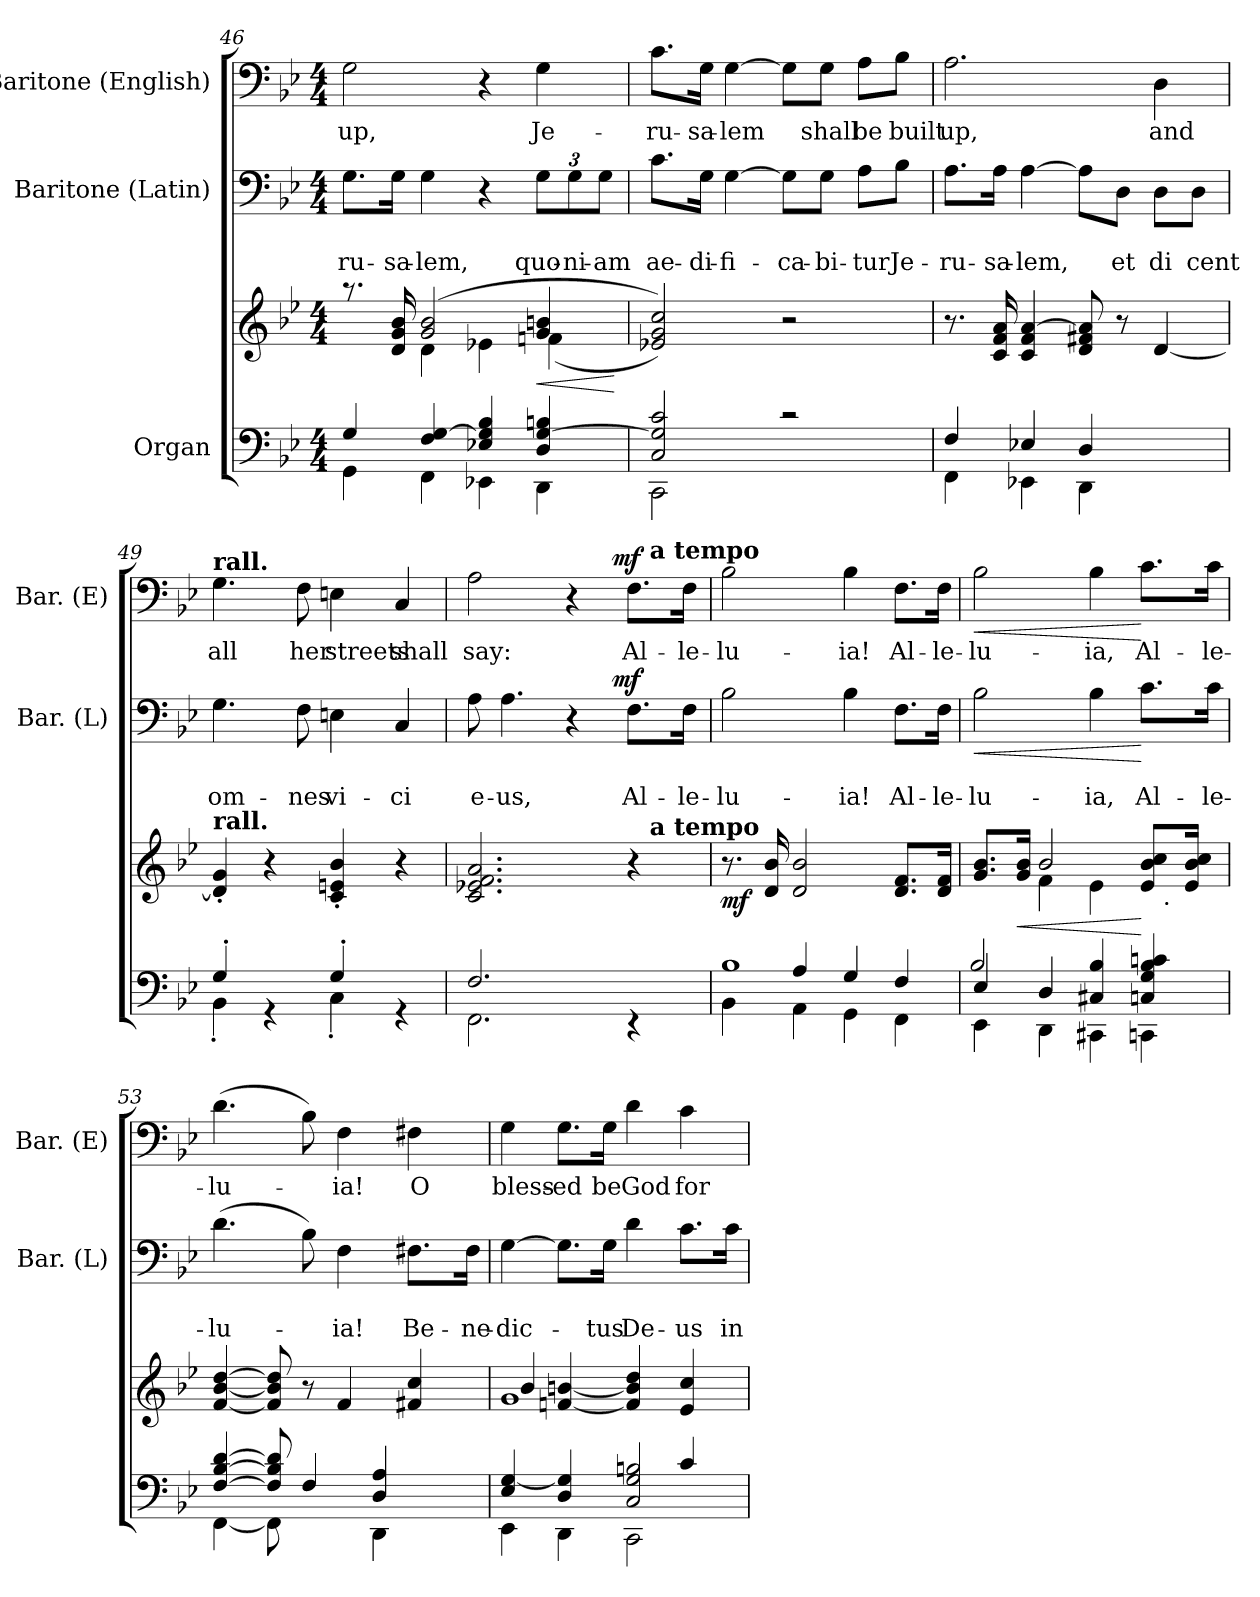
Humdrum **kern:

**kern	**kern	**dynam	**kern	**text	**text	**dynam	**kern	**text	**dynam
*part3	*part3	*part3	*part2	*part2	*part2	*part2	*part1	*part1	*part1
*staff4	*staff3	*staff3/4	*staff2	*staff2	*staff2	*staff2	*staff1	*staff1	*staff1
*I"Organ	*	*	*I"Baritone (Latin)	*	*	*	*I"Baritone (English)	*	*
*	*	*	*I'Bar. (L)	*	*	*	*I'Bar. (E)	*	*
!!LO:PB:g=z
*clefF4	*clefG2	*	*clefF4	*	*	*	*clefF4	*	*
*k[b-e-]	*k[b-e-]	*	*k[b-e-]	*	*	*	*k[b-e-]	*	*
*B-:	*B-:	*	*B-:	*	*	*	*B-:	*	*
*M4/4	*M4/4	*	*M4/4	*	*	*	*M4/4	*	*
=46	=46	=46	=46	=46	=46	=46	=46	=46	=46
*^	*^	*	*	*	*	*	*	*	*
!	!	!	!	!	!	!	!LO:LY:b	!	!	!LO:LY:b	!
4G/	4GG\	8.raa	4ryy	.	8.G\L	.	-ru-	.	2G\	up,	.
!	!	!	!	!	!	!	!LO:LY:b	!	!	!	!
.	.	16d/ 16g/ 16b-/	.	.	16G\Jk	.	-sa-	.	.	.	.
!	!	!	!	!	!	!	!LO:LY:b	!	!	!	!
4F/ [>4G/	4FF\	(2g/ 2b-/	4d\	.	4G\	.	-lem,	.	.	.	.
4E-X/ 4G/] 4B-/	4EE-X\	.	4e-X\	.	4r	.	.	.	4r	.	.
!	!	!	!	!LO:HP:b	!	!	!LO:LY:b	!	!	!LO:LY:b	!
4D/ [>4G/ 4Bn/	4DD\	4g/ 4bn/	(>4fn\	<	12G\L	.	quo-	.	4G\	Je-	.
!	!	!	!	!	!	!	!LO:LY:b:rj	!	!	!	!
.	.	.	.	.	12G\	.	-ni-	.	.	.	.
!	!	!	!	!	!	!	!LO:LY:b	!	!	!	!
.	.	.	.	.	12G\J	.	-am	.	.	.	.
*v	*v	*	*	*	*	*	*	*	*	*	*
*	*v	*v	*	*	*	*	*	*	*	*
.	.	[	.	.	.	.	.	.	.
=47	=47	=47	=47	=47	=47	=47	=47	=47	=47
*^	*	*	*	*	*	*	*	*	*
!	!	!	!	!	!	!LO:LY:b	!	!	!LO:LY:b	!
2C/ 2G/] 2c/	2CC\	2e-X/ 2g/ 2cc/))	.	8.c\L	.	ae-	.	8.c\L	-ru-	.
!	!	!	!	!	!	!LO:LY:b	!	!	!LO:LY:b	!
.	.	.	.	16G\Jk	.	-di-	.	16G\Jk	-sa-	.
!	!	!	!	!	!	!LO:LY:b	!	!	!LO:LY:b	!
.	.	.	.	[>4G\	.	-fi-	.	[>4G\	-lem	.
!	!	!	!	!	!	!LO:LY:b	!	!	!	!
2rc	2ryy	2r	.	8G\L]	.	-ca-	.	8G\L]	.	.
!	!	!	!	!	!	!LO:LY:b	!	!	!LO:LY:b	!
.	.	.	.	8G\J	.	-bi-	.	8G\J	shall	.
!	!	!	!	!	!	!LO:LY:b	!	!	!LO:LY:b	!
.	.	.	.	8A\L	.	-tur	.	8A\L	be	.
!	!	!	!	!	!	!LO:LY:b	!	!	!LO:LY:b	!
.	.	.	.	8B-\J	.	Je-	.	8B-\J	built	.
=48	=48	=48	=48	=48	=48	=48	=48	=48	=48	=48
!	!	!	!	!	!	!LO:LY:b	!	!	!LO:LY:b	!
4F/	4FF\	8.r	.	8.A\L	.	-ru-	.	2.A\	up,	.
!	!	!	!	!	!	!LO:LY:b	!	!	!	!
.	.	16c/ 16f/ 16a/	.	16A\Jk	.	-sa-	.	.	.	.
!	!	!	!	!	!	!LO:LY:b	!	!	!	!
4E-X/	4EE-X\	4c/ 4f/ [>4a/	.	[>4A\	.	-lem,	.	.	.	.
4D/	4DD\	8d/ 8f#X/ 8a/]	.	8A\L]	.	.	.	.	.	.
!	!	!	!	!	!	!LO:LY:b	!	!	!	!
.	.	8r	.	8D\J	.	et	.	.	.	.
!	!	!	!	!	!	!LO:LY:b	!	!	!LO:LY:b	!
4ryy	4ryy	[<4d/	.	8D\L	.	di	.	4D\	and	.
!	!	!	!	!	!	!LO:LY:b	!	!	!	!
.	.	.	.	8D\J	.	cent	.	.	.	.
!!LO:LB:g=z
=49	=49	=49	=49	=49	=49	=49	=49	=49	=49	=49
!	!	!	!	!	!	!	!	!LO:TX:a:B:t=rall.	!	!
!	!	!LO:TX:a:B:t=rall.	!	!	!	!	!	!	!	!
!	!	!	!	!	!	!LO:LY:b	!	!	!LO:LY:b	!
4G'>/	4BB-'<\	4d/]'< 4g/'<	.	4.G\	.	om-	.	4.G\	all	.
4ryy	4rGG	4r	.	.	.	.	.	.	.	.
!	!	!	!	!	!	!LO:LY:b	!	!	!LO:LY:b	!
.	.	.	.	8F\	.	-nes	.	8F\	her	.
!	!	!	!	!	!	!LO:LY:b	!	!	!LO:LY:b	!
4G'>/	4C'<\	4c/'< 4en/'< 4b-/'<	.	4En\	.	vi-	.	4En\	streets	.
!	!	!	!	!	!	!LO:LY:b	!	!	!LO:LY:b	!
4rGG	4ryy	4r	.	4C/	.	-ci	.	4C/	shall	.
=50	=50	=50	=50	=50	=50	=50	=50	=50	=50	=50
!	!	!	!	!	!	!LO:LY:b	!	!	!LO:LY:b	!
*	*	*^	*	*^	*	*	*	*^	*	*
*	*	*	*	*	*	*	*	*	*	*	*^	*	*
2.F/	2.FF\	2.c/ 2.e-X/ 2.f/ 2.a/	2ryy	.	8A\	2ryy	.	e-	.	2A\	2ryy	2ryy	say:	.
!	!	!	!	!	!	!	!	!LO:LY:b	!	!	!	!	!	!
.	.	.	.	.	4.A\	.	.	-us,	.	.	.	.	.	.
.	.	.	4ryy	.	4r	8..ryy	.	.	.	4r	8..ryy	4ryy	.	.
!	!	!	!	!	!	!	!	!	!LO:DY:a	!	!	!	!	!LO:DY:a
.	.	.	.	.	.	4ryy	.	.	mf	.	4ryy	.	.	mf
!	!	!	!	!	!	!	!	!LO:LY:b	!	!	!	!	!LO:LY:b	!
4rEE	4ryy	4r	16ryy	.	8.F\L	.	.	Al-	.	8.F\L	.	16ryy	Al-	.
!	!	!	!	!	!	!	!	!	!	!	!	!LO:TX:a:B:t=a tempo	!	!
!	!	!	!LO:TX:a:B:t=a tempo	!	!	!	!	!	!	!	!	!	!	!
.	.	.	8.ryy	.	.	.	.	.	.	.	.	8.ryy	.	.
!	!	!	!	!	!	!	!	!LO:LY:b	!	!	!	!	!LO:LY:b	!
.	.	.	.	.	16F\Jk	.	.	-le-	.	16F\Jk	.	.	-le-	.
.	.	.	.	.	.	32ryy	.	.	.	.	32ryy	.	.	.
=51	=51	=51	=51	=51	=51	=51	=51	=51	=51	=51	=51	=51	=51	=51
*	*^	*	*	*	*	*	*	*	*	*	*	*	*	*
!	!	!	!	!	!LO:DY:b	!	!	!	!LO:LY:b	!	!	!	!	!LO:LY:b	!
*	*	*	*v	*v	*	*	*	*	*	*	*v	*v	*v	*	*
*	*	*	*	*	*v	*v	*	*	*	*	*	*
1B-	4BB-\	4ryy	8.r	mf	2B-\	.	-lu-	.	2B-\	-lu-	.
.	.	.	16d/ 16b-/	.	.	.	.	.	.	.	.
.	4AA\	4A/	2d/ 2b-/	.	.	.	.	.	.	.	.
!	!	!	!	!	!	!	!LO:LY:b	!	!	!LO:LY:b	!
.	4GG\	4G/	.	.	4B-\	.	-ia!	.	4B-\	-ia!	.
!	!	!	!	!	!	!	!LO:LY:b	!	!	!LO:LY:b	!
.	4F/	4FF\	8.d/ 8.f/L	.	8.F\L	.	Al-	.	8.F\L	Al-	.
!	!	!	!	!	!	!	!LO:LY:b	!	!	!LO:LY:b	!
.	.	.	16d/ 16f/Jk	.	16F\Jk	.	-le-	.	16F\Jk	-le-	.
!!LO:LB:g=z
=52	=52	=52	=52	=52	=52	=52	=52	=52	=52	=52	=52
*	*	*	*^	*	*	*	*	*	*	*	*
!	!	!	!	!	!	!	!	!LO:LY:b	!LO:HP:b	!	!LO:LY:b	!LO:HP:b
4E-/	4EE-\	2B-/	8.g/ 8.b-/L	4ryy	.	2B-\	.	-lu-	<	2B-\	-lu-	<
!	!	!	!	!	!LO:HP:b	!	!	!	!	!	!	!
.	.	.	16g/ 16b-/Jk	.	<	.	.	.	.	.	.	.
4D/	4DD\	.	4f\	2b-/	.	.	.	.	.	.	.	.
!	!	!	!	!	!	!	!	!LO:LY:b	!	!	!LO:LY:b	!
4C#X/ 4B-/	4CC#X\	2ryy	4e-\	.	.	4B-\	.	-ia,	.	4B-\	-ia,	.
!	!	!	!	!	!	!	!	!LO:LY:b	!	!	!LO:LY:b	!
4Cn/ 4G/ 4B-/ 4cn/	4CCn\	.	8e-/ 8b-/ 8cc/L	16ryy	[	8.c\L	.	Al-	[	8.c\L	Al-	[
!	!	!	!	!LO:TX:b:t=.	!	!	!	!	!	!	!	!
.	.	.	.	8.ryy	.	.	.	.	.	.	.	.
.	.	.	16e-/ 16b-/ 16cc/Jk	.	.	.	.	.	.	.	.	.
!	!	!	!	!	!	!	!	!LO:LY:b	!	!	!LO:LY:b	!
.	.	.	16ryy	.	.	16c\Jk	.	-le-	.	16c\Jk	-le-	.
*	*v	*v	*	*	*	*	*	*	*	*	*	*
*	*	*v	*v	*	*	*	*	*	*	*	*
=53	=53	=53	=53	=53	=53	=53	=53	=53	=53	=53
!	!	!	!	!	!	!LO:LY:b	!	!	!LO:LY:b	!
[>4F/ [>4B-/ [>4d/	[<4FF\	[<4f/ [<4b-/ [>4dd/	.	(>4.d\	.	-lu-	.	(>4.d\	-lu-	.
8F/] 8B-/] 8d/]	8FF\]	8f/] 8b-/] 8dd/]	.	.	.	.	.	.	.	.
4F/	4ryy	8r	.	8B-\)	.	.	.	8B-\)	.	.
!	!	!	!	!	!	!LO:LY:b	!	!	!LO:LY:b	!
.	.	4f/	.	4F\	.	-ia!	.	4F\	-ia!	.
4D/ 4A/	4DD\	.	.	.	.	.	.	.	.	.
!	!	!	!	!	!	!LO:LY:b	!	!	!LO:LY:b	!
.	.	4f#X/ 4cc/	.	8.F#X\L	.	Be-	.	4F#X\	O	.
8ryy	8ryy	.	.	.	.	.	.	.	.	.
!	!	!	!	!	!	!LO:LY:b	!	!	!	!
.	.	.	.	16F#\Jk	.	-ne-	.	.	.	.
=54	=54	=54	=54	=54	=54	=54	=54	=54	=54	=54
*	*^	*^	*	*	*	*	*	*	*	*
!	!	!	!	!	!	!	!	!LO:LY:b	!	!	!LO:LY:b	!
4EE-\	4E-/ [>4G/	2.ryy	1g	4b-/	.	[>4G\	.	-dic-	.	4G\	bless-	.
!	!	!	!	!	!	!	!	!	!	!	!LO:LY:b	!
4DD\	4D/ 4G/]	.	.	[>4fn/ [>4bn/	.	8.G\L]	.	.	.	8.G\L	-ed	.
!	!	!	!	!	!	!	!	!LO:LY:b	!	!	!LO:LY:b	!
.	.	.	.	.	.	16G\Jk	.	-tus	.	16G\Jk	be	.
!	!	!	!	!	!	!	!	!LO:LY:b	!	!	!LO:LY:b	!
2C/ 2G/ 2Bn/	2CC\	.	.	4f/] 4b/] 4dd/	.	4d\	.	De-	.	4d\	God	.
!	!	!	!	!	!	!	!	!LO:LY:b	!	!	!LO:LY:b	!
.	.	4c/	.	4e-/ 4cc/	.	8.c\L	.	-us	.	4c\	for	.
!	!	!	!	!	!	!	!	!LO:LY:b	!	!	!	!
.	.	.	.	.	.	16c\Jk	.	in	.	.	.	.
*v	*v	*v	*	*	*	*	*	*	*	*	*	*
*	*v	*v	*	*	*	*	*	*	*	*
=	=	=	=	=	=	=	=	=	=
*-	*-	*-	*-	*-	*-	*-	*-	*-	*-
